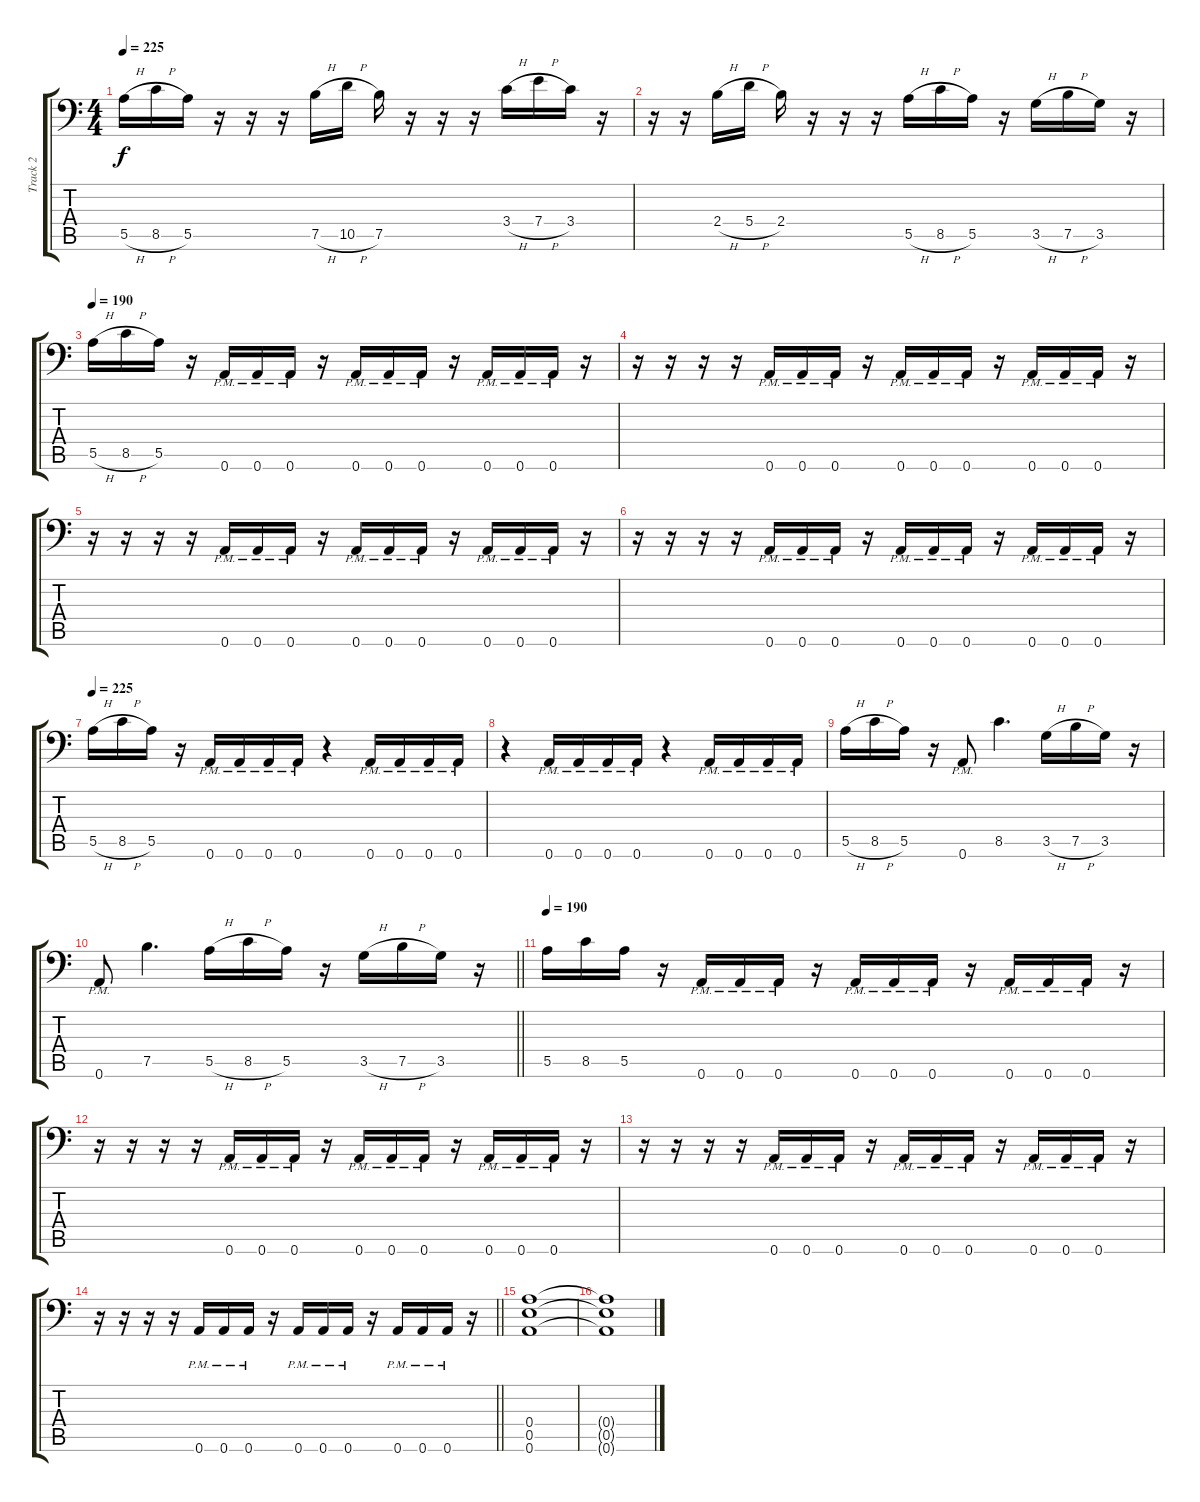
\track ("Track 2" "Track 2") {instrument distortionguitar}
\staff {score tabs}
\tuning (B3 Gb3 D3 A2 E2 A1) {hide}
\ts (4 4)
\tempo 225
\clef f4
\ks c
5.5{h}.16{dy f} 8.5{h}.16 5.5.16 r.16 r.16 r.16 7.5{h}.16 10.5{h}.16 7.5.16 r.16 r.16 r.16 3.4{h}.16 7.4{h}.16 3.4.16 r.16 |
r.16 r.16 2.4{h}.16 5.4{h}.16 2.4.16 r.16 r.16 r.16 5.5{h}.16 8.5{h}.16 5.5.16 r.16 3.5{h}.16 7.5{h}.16 3.5.16 r.16 |
\tempo 190
5.5{h}.16 8.5{h}.16 5.5.16 r.16 0.6{pm}.16 0.6{pm}.16 0.6{pm}.16 r.16 0.6{pm}.16 0.6{pm}.16 0.6{pm}.16 r.16 0.6{pm}.16 0.6{pm}.16 0.6{pm}.16 r.16 |
r.16 r.16 r.16 r.16 0.6{pm}.16 0.6{pm}.16 0.6{pm}.16 r.16 0.6{pm}.16 0.6{pm}.16 0.6{pm}.16 r.16 0.6{pm}.16 0.6{pm}.16 0.6{pm}.16 r.16 |
r.16 r.16 r.16 r.16 0.6{pm}.16 0.6{pm}.16 0.6{pm}.16 r.16 0.6{pm}.16 0.6{pm}.16 0.6{pm}.16 r.16 0.6{pm}.16 0.6{pm}.16 0.6{pm}.16 r.16 |
r.16 r.16 r.16 r.16 0.6{pm}.16 0.6{pm}.16 0.6{pm}.16 r.16 0.6{pm}.16 0.6{pm}.16 0.6{pm}.16 r.16 0.6{pm}.16 0.6{pm}.16 0.6{pm}.16 r.16 |
\tempo 225
5.5{h}.16 8.5{h}.16 5.5.16 r.16 0.6{pm}.16 0.6{pm}.16 0.6{pm}.16 0.6{pm}.16 r.4 0.6{pm}.16 0.6{pm}.16 0.6{pm}.16 0.6{pm}.16 |
r.4 0.6{pm}.16 0.6{pm}.16 0.6{pm}.16 0.6{pm}.16 r.4 0.6{pm}.16 0.6{pm}.16 0.6{pm}.16 0.6{pm}.16 |
5.5{h}.16 8.5{h}.16 5.5.16 r.16 0.6{pm}.8 8.5.4{d} 3.5{h}.16 7.5{h}.16 3.5.16 r.16 |
\barLineRight lightlight
0.6{pm}.8 7.5.4{d} 5.5{h}.16 8.5{h}.16 5.5.16 r.16 3.5{h}.16 7.5{h}.16 3.5.16 r.16 |
\tempo 190
5.5.16 8.5.16 5.5.16 r.16 0.6{pm}.16 0.6{pm}.16 0.6{pm}.16 r.16 0.6{pm}.16 0.6{pm}.16 0.6{pm}.16 r.16 0.6{pm}.16 0.6{pm}.16 0.6{pm}.16 r.16 |
r.16 r.16 r.16 r.16 0.6{pm}.16 0.6{pm}.16 0.6{pm}.16 r.16 0.6{pm}.16 0.6{pm}.16 0.6{pm}.16 r.16 0.6{pm}.16 0.6{pm}.16 0.6{pm}.16 r.16 |
r.16 r.16 r.16 r.16 0.6{pm}.16 0.6{pm}.16 0.6{pm}.16 r.16 0.6{pm}.16 0.6{pm}.16 0.6{pm}.16 r.16 0.6{pm}.16 0.6{pm}.16 0.6{pm}.16 r.16 |
\barLineRight lightlight
r.16 r.16 r.16 r.16 0.6{pm}.16 0.6{pm}.16 0.6{pm}.16 r.16 0.6{pm}.16 0.6{pm}.16 0.6{pm}.16 r.16 0.6{pm}.16 0.6{pm}.16 0.6{pm}.16 r.16 |
(0.4 0.5 0.6).1 |
(0.4{t} 0.5{t} 0.6{t}).1
